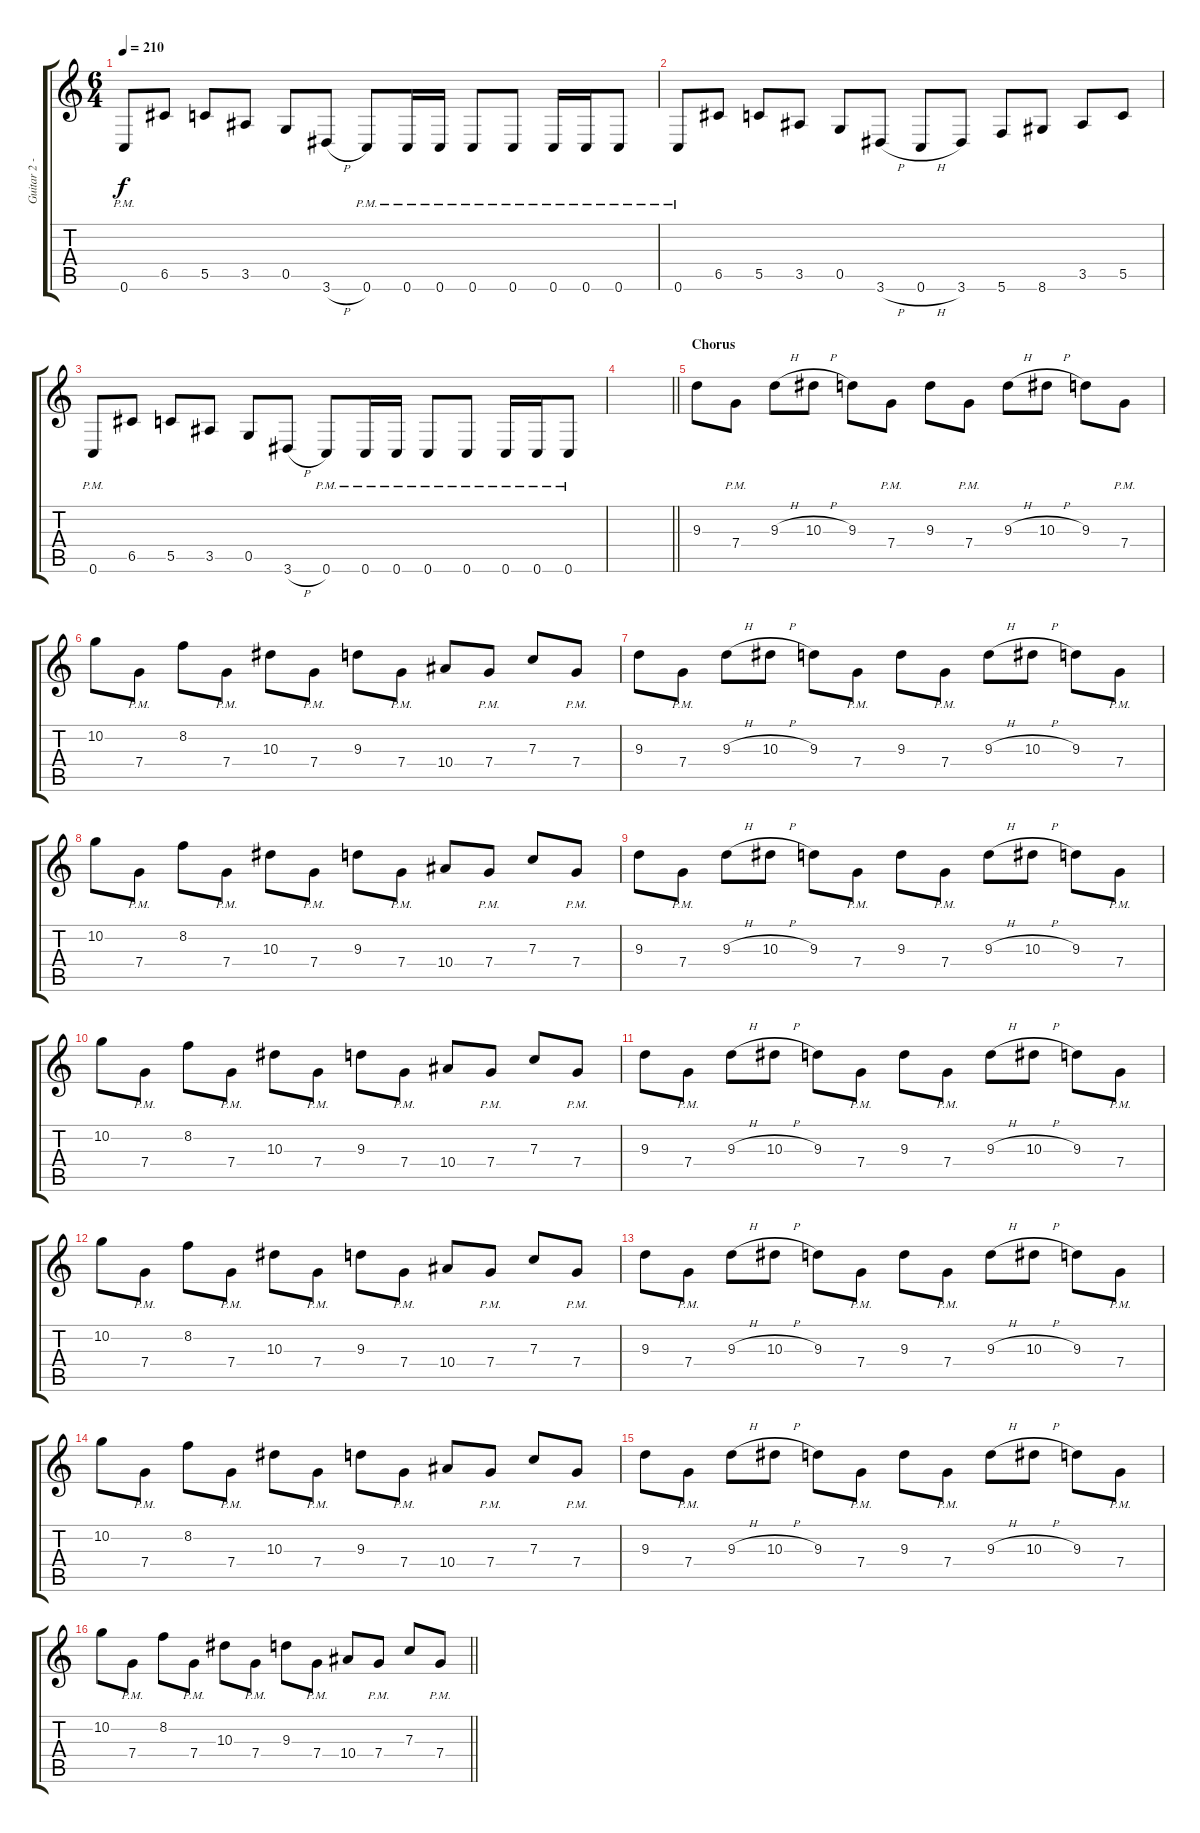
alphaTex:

\track ("Guitar 2 - Joel Stroetzel" "Guitar 2 -") {instrument distortionguitar}
\staff {score tabs}
\tuning (D4 A3 F3 C3 G2 C2) {hide}
\ts (6 4)
\tempo 210
\clef g2
\ks c
0.6{pm}.8{dy f} 6.5.8 5.5.8 3.5.8 0.5.8 3.6{h}.8 0.6{pm}.8 0.6{pm}.16 0.6{pm}.16 0.6{pm}.8 0.6{pm}.8 0.6{pm}.16 0.6{pm}.16 0.6{pm}.8 |
0.6{pm}.8 6.5.8 5.5.8 3.5.8 0.5.8 3.6{h}.8 0.6{h}.8 3.6.8 5.6.8 8.6.8 3.5.8 5.5.8 |
0.6{pm}.8 6.5.8 5.5.8 3.5.8 0.5.8 3.6{h}.8 0.6{pm}.8 0.6{pm}.16 0.6{pm}.16 0.6{pm}.8 0.6{pm}.8 0.6{pm}.16 0.6{pm}.16 0.6{pm}.8 |
\barLineRight lightlight
|
\section ("" "Chorus")
9.3.8 7.4{pm}.8 9.3{h}.8 10.3{h}.8 9.3.8 7.4{pm}.8 9.3.8 7.4{pm}.8 9.3{h}.8 10.3{h}.8 9.3.8 7.4{pm}.8 |
10.2.8 7.4{pm}.8 8.2.8 7.4{pm}.8 10.3.8 7.4{pm}.8 9.3.8 7.4{pm}.8 10.4.8 7.4{pm}.8 7.3.8 7.4{pm}.8 |
9.3.8 7.4{pm}.8 9.3{h}.8 10.3{h}.8 9.3.8 7.4{pm}.8 9.3.8 7.4{pm}.8 9.3{h}.8 10.3{h}.8 9.3.8 7.4{pm}.8 |
10.2.8 7.4{pm}.8 8.2.8 7.4{pm}.8 10.3.8 7.4{pm}.8 9.3.8 7.4{pm}.8 10.4.8 7.4{pm}.8 7.3.8 7.4{pm}.8 |
9.3.8 7.4{pm}.8 9.3{h}.8 10.3{h}.8 9.3.8 7.4{pm}.8 9.3.8 7.4{pm}.8 9.3{h}.8 10.3{h}.8 9.3.8 7.4{pm}.8 |
10.2.8 7.4{pm}.8 8.2.8 7.4{pm}.8 10.3.8 7.4{pm}.8 9.3.8 7.4{pm}.8 10.4.8 7.4{pm}.8 7.3.8 7.4{pm}.8 |
9.3.8 7.4{pm}.8 9.3{h}.8 10.3{h}.8 9.3.8 7.4{pm}.8 9.3.8 7.4{pm}.8 9.3{h}.8 10.3{h}.8 9.3.8 7.4{pm}.8 |
10.2.8 7.4{pm}.8 8.2.8 7.4{pm}.8 10.3.8 7.4{pm}.8 9.3.8 7.4{pm}.8 10.4.8 7.4{pm}.8 7.3.8 7.4{pm}.8 |
9.3.8 7.4{pm}.8 9.3{h}.8 10.3{h}.8 9.3.8 7.4{pm}.8 9.3.8 7.4{pm}.8 9.3{h}.8 10.3{h}.8 9.3.8 7.4{pm}.8 |
10.2.8 7.4{pm}.8 8.2.8 7.4{pm}.8 10.3.8 7.4{pm}.8 9.3.8 7.4{pm}.8 10.4.8 7.4{pm}.8 7.3.8 7.4{pm}.8 |
9.3.8 7.4{pm}.8 9.3{h}.8 10.3{h}.8 9.3.8 7.4{pm}.8 9.3.8 7.4{pm}.8 9.3{h}.8 10.3{h}.8 9.3.8 7.4{pm}.8 |
\barLineRight lightlight
10.2.8 7.4{pm}.8 8.2.8 7.4{pm}.8 10.3.8 7.4{pm}.8 9.3.8 7.4{pm}.8 10.4.8 7.4{pm}.8 7.3.8 7.4{pm}.8
